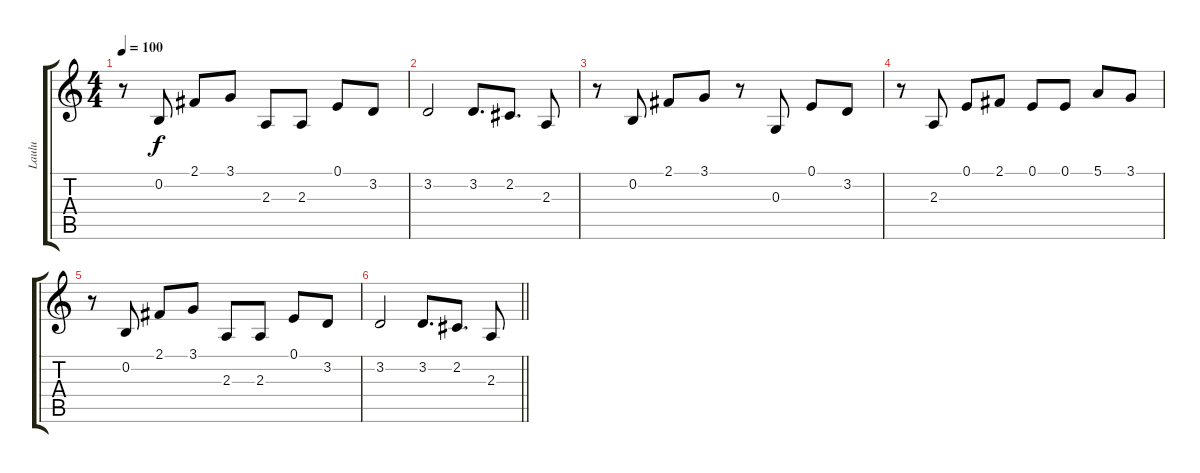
\track ("Laulu" "Laulu") {instrument lead1square}
\staff {score tabs}
\tuning (E4 B3 G3 D3 A2 E2) {hide}
\ts (4 4)
\tempo 100
\clef g2
\ks c
r.8{dy f} 0.2.8 2.1.8 3.1.8 2.3.8 2.3.8 0.1.8 3.2.8 |
3.2.2 3.2.8{d} 2.2.8{d} 2.3.8 |
r.8 0.2.8 2.1.8 3.1.8 r.8 0.3.8 0.1.8 3.2.8 |
r.8 2.3.8 0.1.8 2.1.8 0.1.8 0.1.8 5.1.8 3.1.8 |
r.8 0.2.8 2.1.8 3.1.8 2.3.8 2.3.8 0.1.8 3.2.8 |
\barLineRight lightlight
3.2.2 3.2.8{d} 2.2.8{d} 2.3.8
